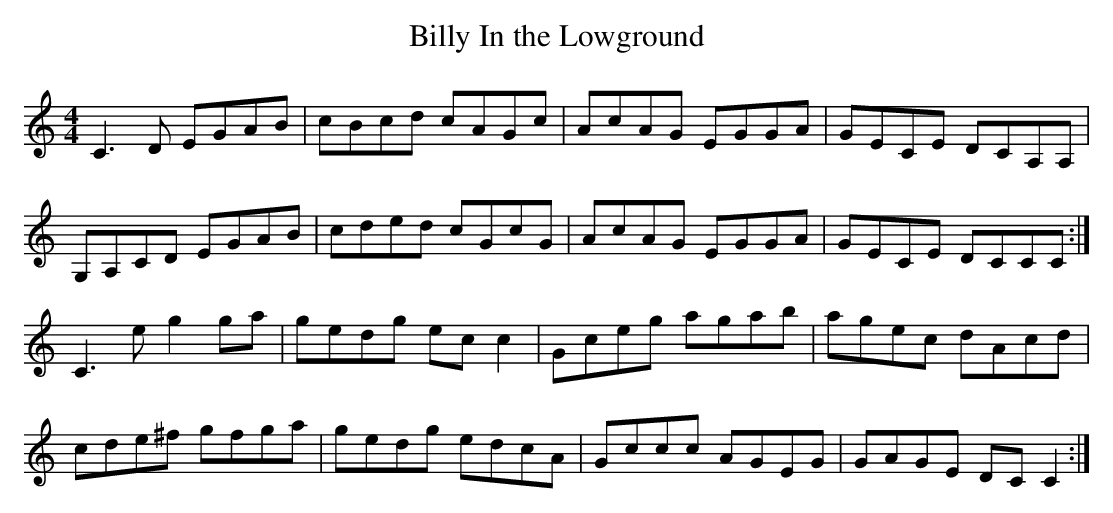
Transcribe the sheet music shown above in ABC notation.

X:1
T:Billy In the Lowground
L:1/8
M:4/4
K:C
C3   D EGAB  | cBcd cAGc  | AcAG EGGA | GECE DCA,A, |
G,A,CD EGAB  | cded cGcG  | AcAG EGGA | GECE DCCC  :|
C3   e g2 ga | gedg ec c2 | Gceg agab | agec dAcd   |
cde^f  gfga  | gedg edcA  | Gccc AGEG | GAGE DC C2 :|]
